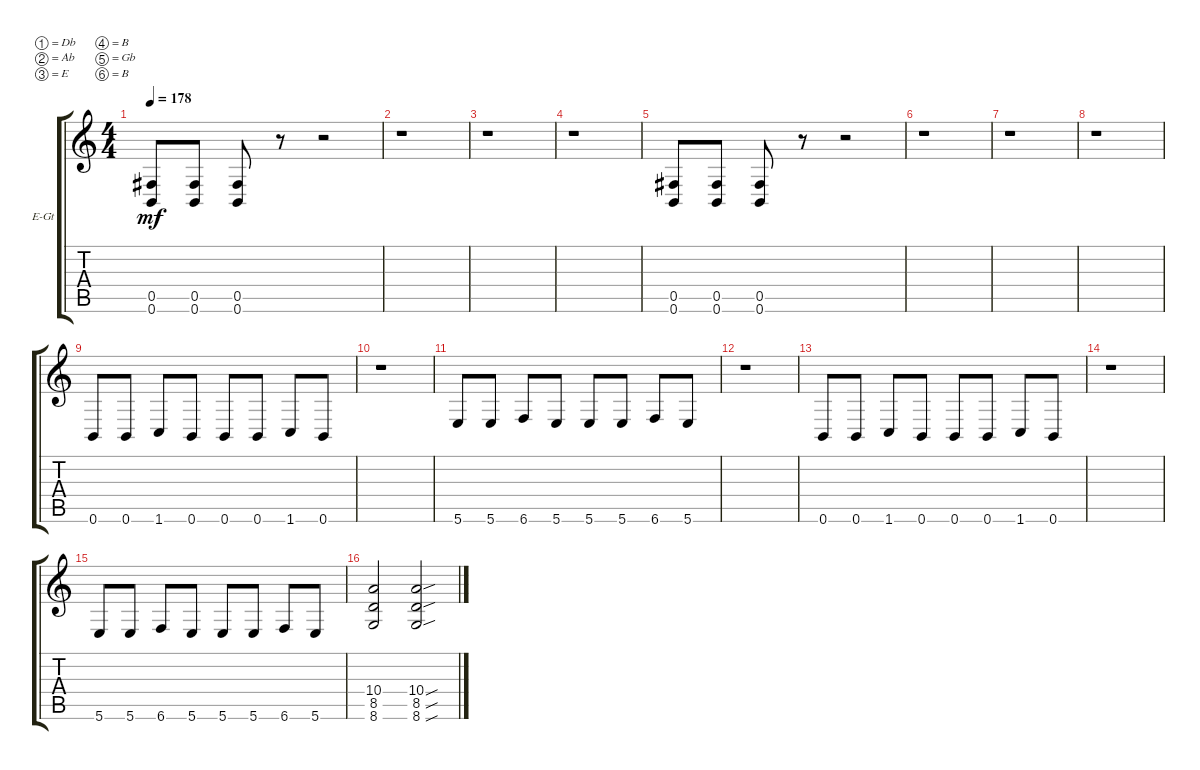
\defaultSystemsLayout 4
\bracketExtendMode groupsimilarinstruments
\firstSystemTrackNameOrientation horizontal
\otherSystemsTrackNameOrientation horizontal
\track ("Electric Guitar" "E-Gt") {instrument distortionguitar}
\staff {score tabs}
\tuning (Db4 Ab3 E3 B2 Gb2 B1)
\ts (4 4)
\tempo 178
\clef g2
\ks c
(0.6 0.5).8{dy mf instrument distortionguitar} (0.5 0.6).8 (0.5 0.6).8 r.8 r.2 |
r.1 |
r.1 |
r.1 |
(0.6 0.5).8 (0.5 0.6).8 (0.5 0.6).8 r.8 r.2 |
r.1 |
r.1 |
r.1 |
0.6.8 0.6.8 1.6.8 0.6.8 0.6.8 0.6.8 1.6.8 0.6.8 |
r.1 |
5.6.8 5.6.8 6.6.8 5.6.8 5.6.8 5.6.8 6.6.8 5.6.8 |
r.1 |
0.6.8 0.6.8 1.6.8 0.6.8 0.6.8 0.6.8 1.6.8 0.6.8 |
r.1 |
5.6.8 5.6.8 6.6.8 5.6.8 5.6.8 5.6.8 6.6.8 5.6.8 |
(8.6 8.5 10.4).2 (8.6{sou} 8.5{sou} 10.4{sou}).2
